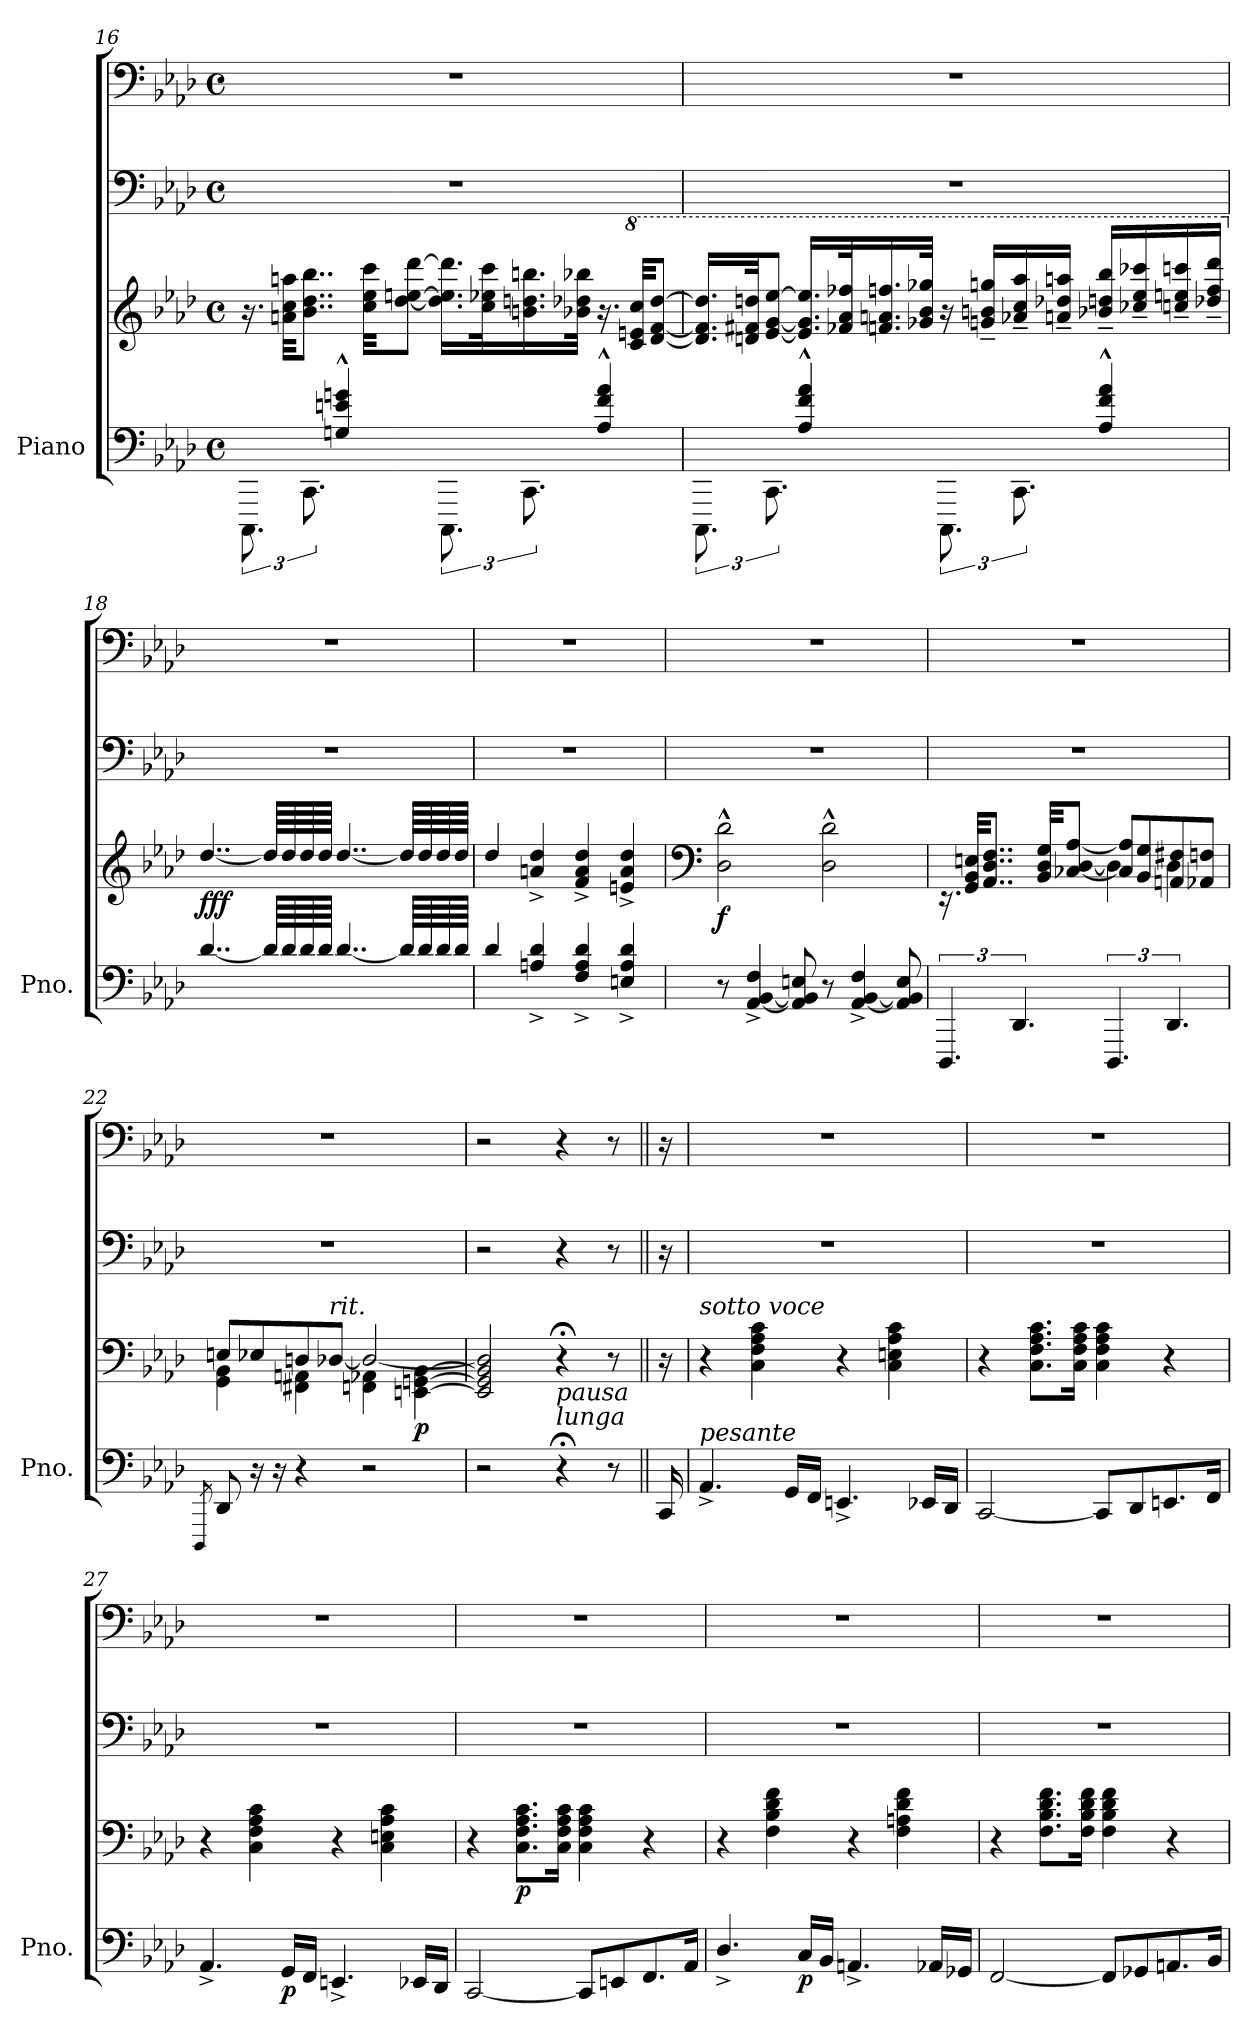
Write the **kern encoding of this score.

**kern	**kern	**kern	**kern	**dynam
*part1	*part1	*part1	*part1	*part1
*staff4	*staff3	*staff2	*staff1	*staff1/2/3/4
*I"Piano	*	*	*	*
*I'Pno.	*	*	*	*
*clefF4	*clefG2	*clefF4	*clefF4	*
*k[b-e-a-d-]	*k[b-e-a-d-]	*k[b-e-a-d-]	*k[b-e-a-d-]	*
*M4/4	*M4/4	*M4/4	*M4/4	*
*met(c)	*met(c)	*met(c)	*met(c)	*
=16	=16	=16	=16	=16
12.CCC\	16.r	1r	1r	.
.	32an\ 32cc\ 32aan\KKL	.	.	.
12.CC\	8..b-\ 8..dd-\ 8..bb-\J	.	.	.
4Gn/^^ 4en/^^ 4gn/^^	.	.	.	.
.	32cc\ 32ee-\ 32ccc\KKL	.	.	.
.	[8dd-\ [8een\ [8ddd-\J	.	.	.
12.CCC\	16.dd-\] 16.ee\] 16.ddd-\]LL	.	.	.
.	32cc\ 32ee-X\ 32ccc\K	.	.	.
12.CC\	16.bn\ 16.ddn\ 16.bbn\	.	.	.
.	32b-X\ 32dd-X\ 32bb-X\JJk	.	.	.
4A-/^^ 4f/^^ 4a-/^^	16.r	.	.	.
*	*8va	*	*	*
.	32cc/ 32een/ 32ccc/KKL	.	.	.
.	[8dd-/ [8ff/ [8ddd-/J	.	.	.
!!LO:LB:g=z
=17	=17	=17	=17	=17
12.CCC\	16.dd-/] 16.ff/] 16.ddd-/]LL	1r	1r	.
.	32ddn/ 32ff#X/ 32dddn/JK	.	.	.
12.CC\	[8ee-/ [8gg/ [8eee-/J	.	.	.
4A-/^^ 4f/^^ 4a-/^^	16.ee-/] 16.gg/] 16.eee-/]LL	.	.	.
.	32ff-X/ 32aa-/ 32fff-X/K	.	.	.
.	16.ffn/ 16.aan/ 16.fffn/	.	.	.
.	32gg-X/ 32bb-/ 32ggg-X/JJk	.	.	.
12.CCC\	16r	.	.	.
.	16ggn/~ 16bbn/~ 16gggn/~LL	.	.	.
12.CC\	16aa-X/~ 16ccc/~ 16aaa-/~	.	.	.
.	16aan/~ 16ddd-X/~ 16aaan/~JJ	.	.	.
4A-/^^ 4f/^^ 4a-/^^	16bb-X/~ 16dddn/~ 16bbb-/~LL	.	.	.
.	16ccc-X/~ 16eee-/~ 16cccc-X/~	.	.	.
.	16cccn/~ 16eeen/~ 16ccccn/~	.	.	.
.	16ddd-X/~ 16fff/~ 16dddd-/~JJ	.	.	.
=18	=18	=18	=18	=18
*	*X8va	*	*	*
*	*	*	*MM60	*
!	!	!	!	!LO:DY:b=3
[4..d-/	[4..dd-/	1r	1r	fff
64d-/LLLL]	64dd-/LLLL]	.	.	.
64d-/	64dd-/	.	.	.
64d-/	64dd-/	.	.	.
64d-/JJJJ	64dd-/JJJJ	.	.	.
[4..d-/	[4..dd-/	.	.	.
64d-/LLLL]	64dd-/LLLL]	.	.	.
64d-/	64dd-/	.	.	.
64d-/	64dd-/	.	.	.
64d-/JJJJ	64dd-/JJJJ	.	.	.
!!LO:PB:g=z
=19	=19	=19	=19	=19
*	*	*	*MM70	*
4d-/	4dd-/	1r	1r	.
4An/^ 4d-/^	4an/^ 4dd-/^	.	.	.
4F/^ 4A/^ 4d-/^	4f/^ 4a/^ 4dd-/^	.	.	.
4En/^ 4A/^ 4d-/^	4en/^ 4a/^ 4dd-/^	.	.	.
=20	=20	=20	=20	=20
*	*clefF4	*	*	*
*	*	*	*MM45	*
!	!	!	!	!LO:DY:b=3
8r	2D-\^^ 2d-\^^	1r	1r	f
[4AA-/^ [4BB-/^ 4F/^	.	.	.	.
8AA-/] 8BB-/] 8En/	.	.	.	.
8r	2D-\^^ 2d-\^^	.	.	.
[4AA-/^ [4BB-/^ 4F/^	.	.	.	.
8AA-/] 8BB-/] 8E/	.	.	.	.
=21	=21	=21	=21	=21
*	*^	*	*	*
6.DDD-/	2ryy	16.rEE	1r	1r	.
.	.	32GG/ 32BB-/ 32En/KKL	.	.	.
.	.	8..AA-/ 8..D-/ 8..F/J	.	.	.
6.DD-/	.	.	.	.	.
.	.	32BB-/ 32D-/ 32G/KKL	.	.	.
.	.	[8C-X/ [8D-/ [8A-/J	.	.	.
6.DDD-/	4D-\]	8C-/] 8A-/]L	.	.	.
.	.	8BB-/ 8G/	.	.	.
6.DD-/	4D-\	8AAn/ 8F#X/	.	.	.
.	.	8AA-X/ 8Fn/J	.	.	.
!!LO:LB:g=z
=22	=22	=22	=22	=22	=22
*	*	*	*	*MM50	*
8qDDD-/	.	.	.	.	.
8DD-/	4GG\ 4BB-\	8En/L	1r	1r	.
16r	.	8E-X/	.	.	.
16r	.	.	.	.	.
4r	4FF#X\ 4AAn\	8Dn/	.	.	.
!	!	!LO:TX:a:i:t=rit.	!	!	!
.	.	[8D-X/J	.	.	.
2r	4FFn\ 4AA-X\	2D-/_	.	.	.
!	!	!	!	!	!LO:DY:b=3
.	[4EEn\ [4GGn\ [4BB-\	.	.	.	p
*	*v	*v	*	*	*
=23	=23	=23	=23	=23
2r	2EE/] 2GG/] 2BB-/] 2D-/]	2r	2r	.
!LO:TX:a:i:t=lunga	!	!	!	!
!LO:TX:a:i:t=pausa	!	!	!	!
4r;<	4r;<	4r	4r	.
8r	8r	8r	8r	.
=24||	=24||	=24||	=24||	=24||
*	*	*	*MM60	*
16CC/	16r	16r	16r	.
=25	=25	=25	=25	=25
!	!LO:TX:a:i:t=sotto voce	!	!	!
!LO:TX:a:i:t=pesante	!	!	!	!
4.AA-^/	4r	1r	1r	.
.	4C\ 4F\ 4A-\ 4c\	.	.	.
16GG/LL	.	.	.	.
16FF/JJ	.	.	.	.
4.EEn^/	4r	.	.	.
.	4C\ 4En\ 4A-\ 4c\	.	.	.
16EE-X/LL	.	.	.	.
16DD-/JJ	.	.	.	.
=26	=26	=26	=26	=26
[2CC/	4r	1r	1r	.
.	8.C\ 8.F\ 8.A-\ 8.c\L	.	.	.
.	16C\ 16F\ 16A-\ 16c\Jk	.	.	.
8CC/L]	4C\ 4F\ 4A-\ 4c\	.	.	.
8DD-/	.	.	.	.
8.EEn/	4r	.	.	.
16FF/Jk	.	.	.	.
!!LO:LB:g=z
=27	=27	=27	=27	=27
4.AA-^/	4r	1r	1r	.
.	4C\ 4F\ 4A-\ 4c\	.	.	.
!	!	!	!	!LO:DY:b=4
16GG/LL	.	.	.	p
16FF/JJ	.	.	.	.
4.EEn^/	4r	.	.	.
.	4C\ 4En\ 4A-\ 4c\	.	.	.
16EE-X/LL	.	.	.	.
16DD-/JJ	.	.	.	.
=28	=28	=28	=28	=28
[2CC/	4r	1r	1r	.
!	!	!	!	!LO:DY:b=3
.	8.C\ 8.F\ 8.A-\ 8.c\L	.	.	p
.	16C\ 16F\ 16A-\ 16c\Jk	.	.	.
8CC/L]	4C\ 4F\ 4A-\ 4c\	.	.	.
8EEn/	.	.	.	.
8.FF/	4r	.	.	.
16AA-/Jk	.	.	.	.
=29	=29	=29	=29	=29
*	*	*	*MM65	*
4.D-^/	4r	1r	1r	.
.	4F\ 4B-\ 4d-\ 4f\	.	.	.
!	!	!	!	!LO:DY:b=4
16C/LL	.	.	.	p
16BB-/JJ	.	.	.	.
4.AAn^/	4r	.	.	.
.	4F\ 4An\ 4d-\ 4f\	.	.	.
16AA-X/LL	.	.	.	.
16GG-X/JJ	.	.	.	.
=30	=30	=30	=30	=30
[2FF/	4r	1r	1r	.
.	8.F\ 8.B-\ 8.d-\ 8.f\L	.	.	.
.	16F\ 16B-\ 16d-\ 16f\Jk	.	.	.
8FF/L]	4F\ 4B-\ 4d-\ 4f\	.	.	.
8GG-X/	.	.	.	.
8.AAn/	4r	.	.	.
16BB-/Jk	.	.	.	.
=	=	=	=	=
*-	*-	*-	*-	*-
